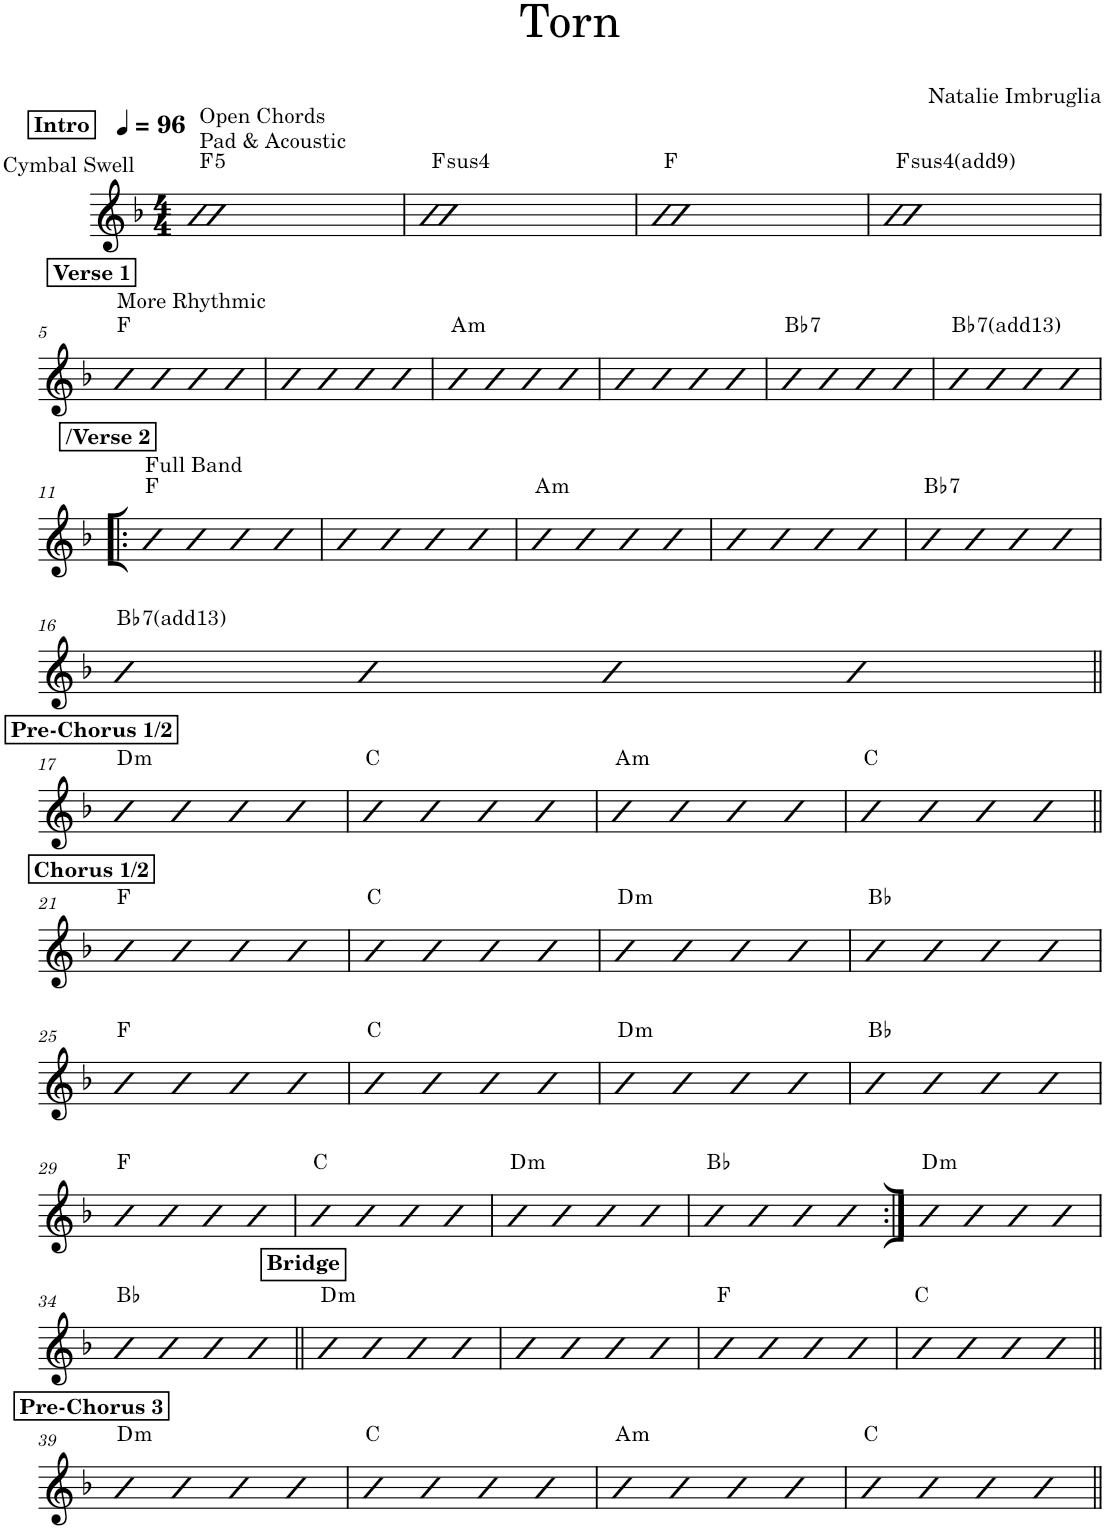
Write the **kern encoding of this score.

**kern	**harte
*part1	*part1
*staff1	*
*I"Piano	*
*I'Pno.	*
*clefG2	*
*k[b-]	*
*M4/4	*
*MM96	*
!!LO:REH:place=s1:a:B:cj:t=Intro
=1	=1
!LO:TX:a:t=Cymbal Swell	!
!LO:TX:a:t=Open Chords	!
!LO:TX:a:t=Pad & Acoustic	!LO:H:kt=5
1b-	F:(1,5)
=2	=2
!	!LO:H:kt=4
1b-	F:sus4
=3	=3
1b-	F:maj
=4	=4
!	!LO:H:kt=4
1b-	F:sus4(9)
!!LO:LB:g=z
!!LO:REH:place=s1:a:B:cj:t=Verse 1
=5	=5
!LO:TX:a:t=More Rhythmic	!
4b-	F:maj
4b-	.
4b-	.
4b-	.
=6	=6
4b-	.
4b-	.
4b-	.
4b-	.
=7	=7
!	!LO:H:kt=m
4b-	A:min
4b-	.
4b-	.
4b-	.
=8	=8
4b-	.
4b-	.
4b-	.
4b-	.
=9	=9
!	!LO:H:kt=7
4b-	Bb:7
4b-	.
4b-	.
4b-	.
=10	=10
!	!LO:H:kt=7
4b-	Bb:7(13)
4b-	.
4b-	.
4b-	.
!!LO:LB:g=z
!!LO:REH:place=s1:a:B:cj:t=/Verse 2
=11!|:	=11!|:
!LO:TX:a:t=Full Band	!
4b-	F:maj
4b-	.
4b-	.
4b-	.
=12	=12
4b-	.
4b-	.
4b-	.
4b-	.
=13	=13
!	!LO:H:kt=m
4b-	A:min
4b-	.
4b-	.
4b-	.
=14	=14
4b-	.
4b-	.
4b-	.
4b-	.
=15	=15
!	!LO:H:kt=7
4b-	Bb:7
4b-	.
4b-	.
4b-	.
!!LO:LB:g=z
=16	=16
!	!LO:H:kt=7
4b-	Bb:7(13)
4b-	.
4b-	.
4b-	.
!!LO:LB:g=z
!!LO:REH:place=s1:a:B:cj:t=Pre-Chorus 1/2
=17||	=17||
!	!LO:H:kt=m
4b-	D:min
4b-	.
4b-	.
4b-	.
=18	=18
4b-	C:maj
4b-	.
4b-	.
4b-	.
=19	=19
!	!LO:H:kt=m
4b-	A:min
4b-	.
4b-	.
4b-	.
=20	=20
4b-	C:maj
4b-	.
4b-	.
4b-	.
!!LO:LB:g=z
!!LO:REH:place=s1:a:B:cj:t=Chorus 1/2
=21||	=21||
4b-	F:maj
4b-	.
4b-	.
4b-	.
=22	=22
4b-	C:maj
4b-	.
4b-	.
4b-	.
=23	=23
!	!LO:H:kt=m
4b-	D:min
4b-	.
4b-	.
4b-	.
=24	=24
4b-	Bb:maj
4b-	.
4b-	.
4b-	.
!!LO:LB:g=z
=25	=25
4b-	F:maj
4b-	.
4b-	.
4b-	.
=26	=26
4b-	C:maj
4b-	.
4b-	.
4b-	.
=27	=27
!	!LO:H:kt=m
4b-	D:min
4b-	.
4b-	.
4b-	.
=28	=28
4b-	Bb:maj
4b-	.
4b-	.
4b-	.
!!LO:LB:g=z
=29	=29
4b-	F:maj
4b-	.
4b-	.
4b-	.
=30	=30
4b-	C:maj
4b-	.
4b-	.
4b-	.
=31	=31
!	!LO:H:kt=m
4b-	D:min
4b-	.
4b-	.
4b-	.
=32	=32
4b-	Bb:maj
4b-	.
4b-	.
4b-	.
=33:|!	=33:|!
!	!LO:H:kt=m
4b-	D:min
4b-	.
4b-	.
4b-	.
!!LO:LB:g=z
=34	=34
4b-	Bb:maj
4b-	.
4b-	.
4b-	.
!!LO:REH:place=s1:a:B:cj:t=Bridge
=35||	=35||
!	!LO:H:kt=m
4b-	D:min
4b-	.
4b-	.
4b-	.
=36	=36
4b-	.
4b-	.
4b-	.
4b-	.
=37	=37
4b-	F:maj
4b-	.
4b-	.
4b-	.
=38	=38
4b-	C:maj
4b-	.
4b-	.
4b-	.
!!LO:LB:g=z
!!LO:REH:place=s1:a:B:cj:t=Pre-Chorus 3
=39||	=39||
!	!LO:H:kt=m
4b-	D:min
4b-	.
4b-	.
4b-	.
=40	=40
4b-	C:maj
4b-	.
4b-	.
4b-	.
=41	=41
!	!LO:H:kt=m
4b-	A:min
4b-	.
4b-	.
4b-	.
=42	=42
4b-	C:maj
4b-	.
4b-	.
4b-	.
=||	=||
*-	*-
